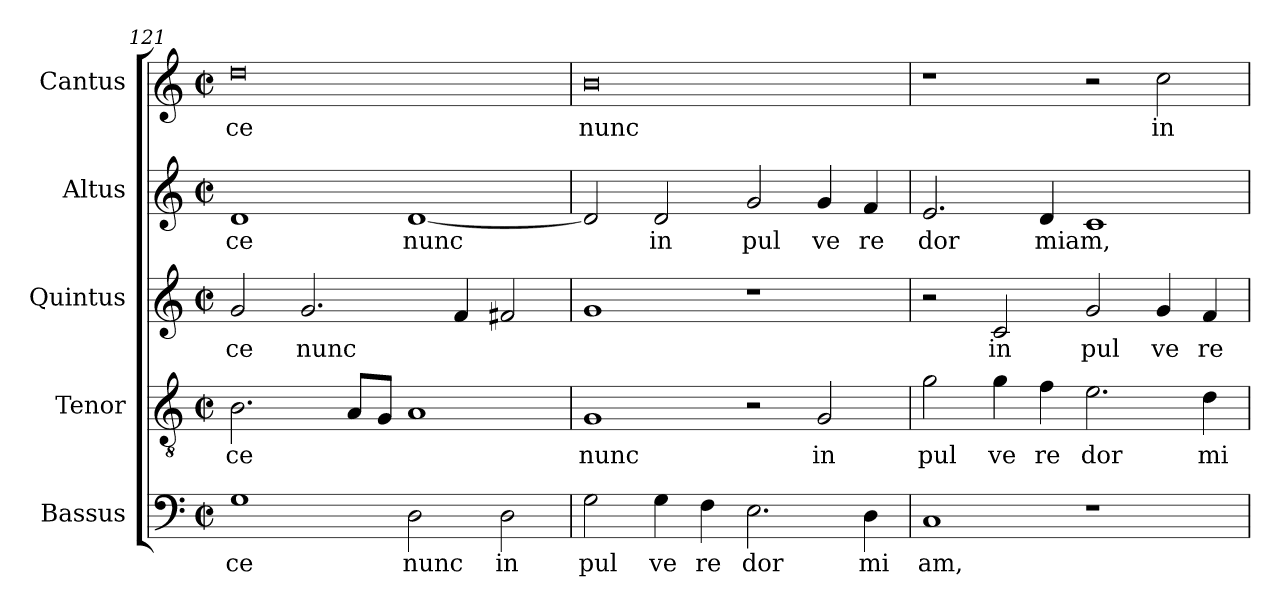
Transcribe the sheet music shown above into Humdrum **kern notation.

**kern	**text	**kern	**text	**kern	**text	**kern	**text	**kern	**text
*part5	*part5	*part4	*part4	*part3	*part3	*part2	*part2	*part1	*part1
*staff5	*staff5	*staff4	*staff4	*staff3	*staff3	*staff2	*staff2	*staff1	*staff1
*I"Bassus	*	*I"Tenor	*	*I"Quintus	*	*I"Altus	*	*I"Cantus	*
*clefF4	*	*clefGv2	*	*clefG2	*	*clefG2	*	*clefG2	*
*k[]	*	*k[]	*	*k[]	*	*k[]	*	*	*
*C:	*	*C:	*	*C:	*	*C:	*	*	*
*M2/2	*	*M2/2	*	*M2/2	*	*M2/2	*	*M2/2	*
*met(c|)	*	*met(c|)	*	*met(c|)	*	*met(c|)	*	*met(c|)	*
=121	=121	=121	=121	=121	=121	=121	=121	=121	=121
!	!LO:LY:b:cj	!	!LO:LY:b:cj	!	!LO:LY:b:cj	!	!LO:LY:b:cj	!	!LO:LY:b:cj
1G	ce	2.B\	ce	2g/	ce	1d	ce	0dd	ce
!	!	!	!	!	!LO:LY:b	!	!	!	!
.	.	.	.	2.g/	nunc	.	.	.	.
.	.	8A/L	.	.	.	.	.	.	.
.	.	8G/J	.	.	.	.	.	.	.
!	!LO:LY:b:cj	!	!	!	!	!	!LO:LY:b	!	!
2D\	nunc	1A	.	.	.	[<1d	nunc	.	.
.	.	.	.	4f/	.	.	.	.	.
!	!LO:LY:b:cj	!	!	!	!	!	!	!	!
2D\	in	.	.	2f#X/	.	.	.	.	.
=122	=122	=122	=122	=122	=122	=122	=122	=122	=122
!	!LO:LY:b:cj	!	!LO:LY:b:cj	!	!	!	!	!	!LO:LY:b:cj
2G\	pul	1G	nunc	1g	.	2d/]	.	0b	nunc
!	!LO:LY:b:cj	!	!	!	!	!	!LO:LY:b:cj	!	!
4G\	ve	.	.	.	.	2d/	in	.	.
!	!LO:LY:b:cj	!	!	!	!	!	!	!	!
4F\	re	.	.	.	.	.	.	.	.
!	!LO:LY:b:cj	!	!	!	!	!	!LO:LY:b:cj	!	!
2.E\	dor	2r	.	1r	.	2g/	pul	.	.
!	!	!	!LO:LY:b:cj	!	!	!	!LO:LY:b:cj	!	!
.	.	2G/	in	.	.	4g/	ve	.	.
!	!LO:LY:b:cj	!	!	!	!	!	!LO:LY:b:cj	!	!
4D\	mi	.	.	.	.	4f/	re	.	.
=123	=123	=123	=123	=123	=123	=123	=123	=123	=123
!	!LO:LY:b:cj	!	!LO:LY:b:cj	!	!	!	!LO:LY:b:cj	!	!
1C	am,	2g\	pul	2r	.	2.e/	dor	1r	.
!	!	!	!LO:LY:b:cj	!	!LO:LY:b:cj	!	!	!	!
.	.	4g\	ve	2c/	in	.	.	.	.
!	!	!	!LO:LY:b:cj	!	!	!	!LO:LY:b	!	!
.	.	4f\	re	.	.	4d/	miam,	.	.
!	!	!	!LO:LY:b:cj	!	!LO:LY:b:cj	!	!	!	!
1r	.	2.e\	dor	2g/	pul	1c	.	2r	.
!	!	!	!	!	!LO:LY:b:cj	!	!	!	!LO:LY:b:cj
.	.	.	.	4g/	ve	.	.	2cc\	in
!	!	!	!LO:LY:b:cj	!	!LO:LY:b:cj	!	!	!	!
.	.	4d\	mi	4f/	re	.	.	.	.
=	=	=	=	=	=	=	=	=	=
*-	*-	*-	*-	*-	*-	*-	*-	*-	*-
